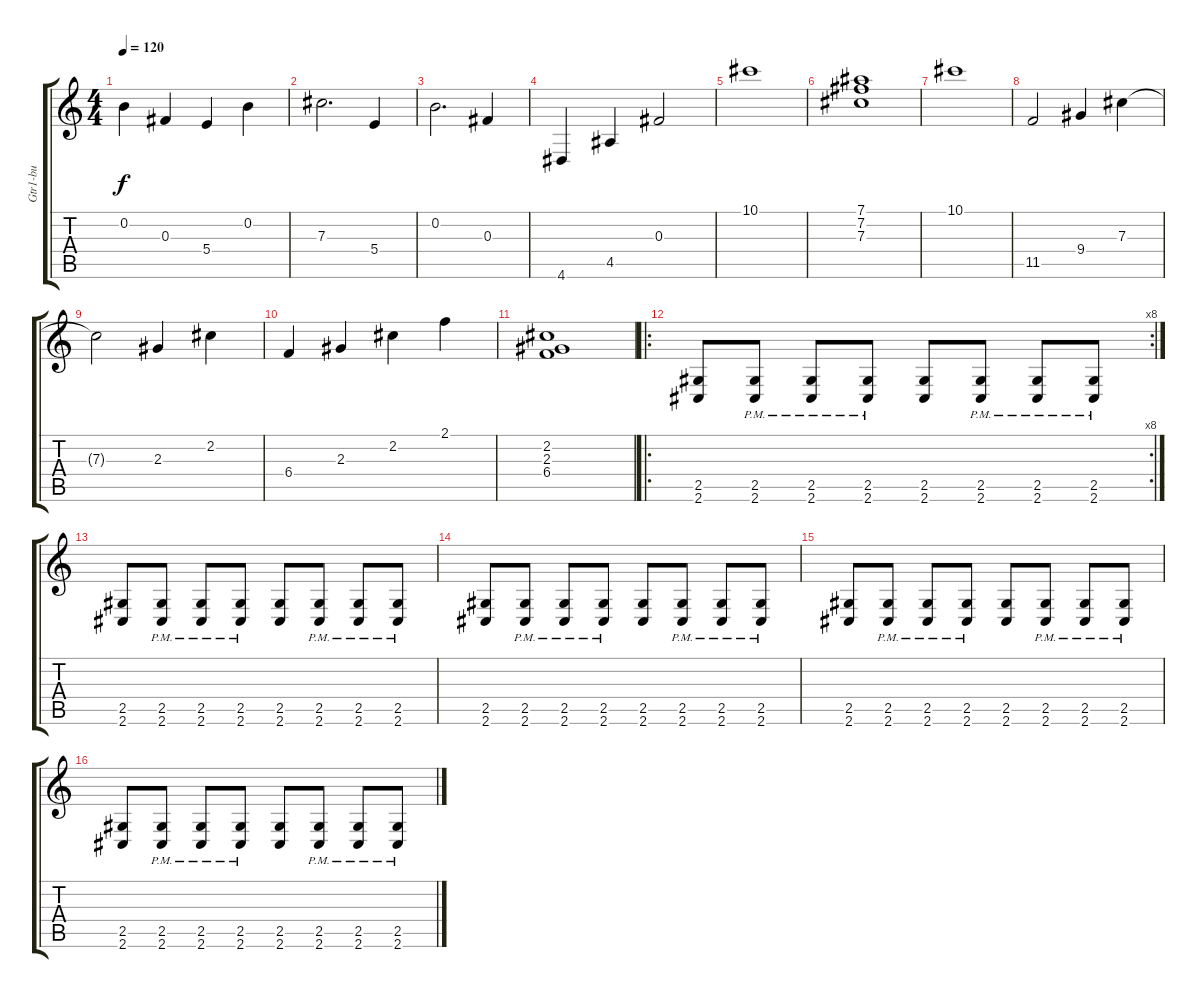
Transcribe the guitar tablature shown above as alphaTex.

\track ("Gtr1-bu" "Gtr1-bu") {mute instrument acousticguitarsteel}
\staff {score tabs}
\tuning (Eb4 B3 Gb3 B2 Gb2 B1) {hide}
\ts (4 4)
\tempo 120
\clef g2
\ks c
0.2.4{dy f} 0.3.4 5.4.4 0.2.4 |
7.3.2{d} 5.4.4 |
0.2.2{d} 0.3.4 |
4.6.4 4.5.4 0.3.2 |
10.1.1 |
(7.1 7.2 7.3).1 |
10.1.1 |
11.5.2 9.4.4 7.3.4 |
7.3{t}.2 2.3.4 2.2.4 |
6.4.4 2.3.4 2.2.4 2.1.4 |
(2.2 2.3 6.4).1 |
\ro
\rc 8
(2.5 2.6).8{volume 15 balance 8 instrument distortionguitar} (2.5{pm} 2.6{pm}).8 (2.5{pm} 2.6{pm}).8 (2.5{pm} 2.6{pm}).8 (2.5 2.6).8 (2.5{pm} 2.6{pm}).8 (2.5{pm} 2.6{pm}).8 (2.5{pm} 2.6{pm}).8 |
(2.5 2.6).8 (2.5{pm} 2.6{pm}).8 (2.5{pm} 2.6{pm}).8 (2.5{pm} 2.6{pm}).8 (2.5 2.6).8 (2.5{pm} 2.6{pm}).8 (2.5{pm} 2.6{pm}).8 (2.5{pm} 2.6{pm}).8 |
(2.5 2.6).8 (2.5{pm} 2.6{pm}).8 (2.5{pm} 2.6{pm}).8 (2.5{pm} 2.6{pm}).8 (2.5 2.6).8 (2.5{pm} 2.6{pm}).8 (2.5{pm} 2.6{pm}).8 (2.5{pm} 2.6{pm}).8 |
(2.5 2.6).8 (2.5{pm} 2.6{pm}).8 (2.5{pm} 2.6{pm}).8 (2.5{pm} 2.6{pm}).8 (2.5 2.6).8 (2.5{pm} 2.6{pm}).8 (2.5{pm} 2.6{pm}).8 (2.5{pm} 2.6{pm}).8 |
(2.5 2.6).8 (2.5{pm} 2.6{pm}).8 (2.5{pm} 2.6{pm}).8 (2.5{pm} 2.6{pm}).8 (2.5 2.6).8 (2.5{pm} 2.6{pm}).8 (2.5{pm} 2.6{pm}).8 (2.5{pm} 2.6{pm}).8
